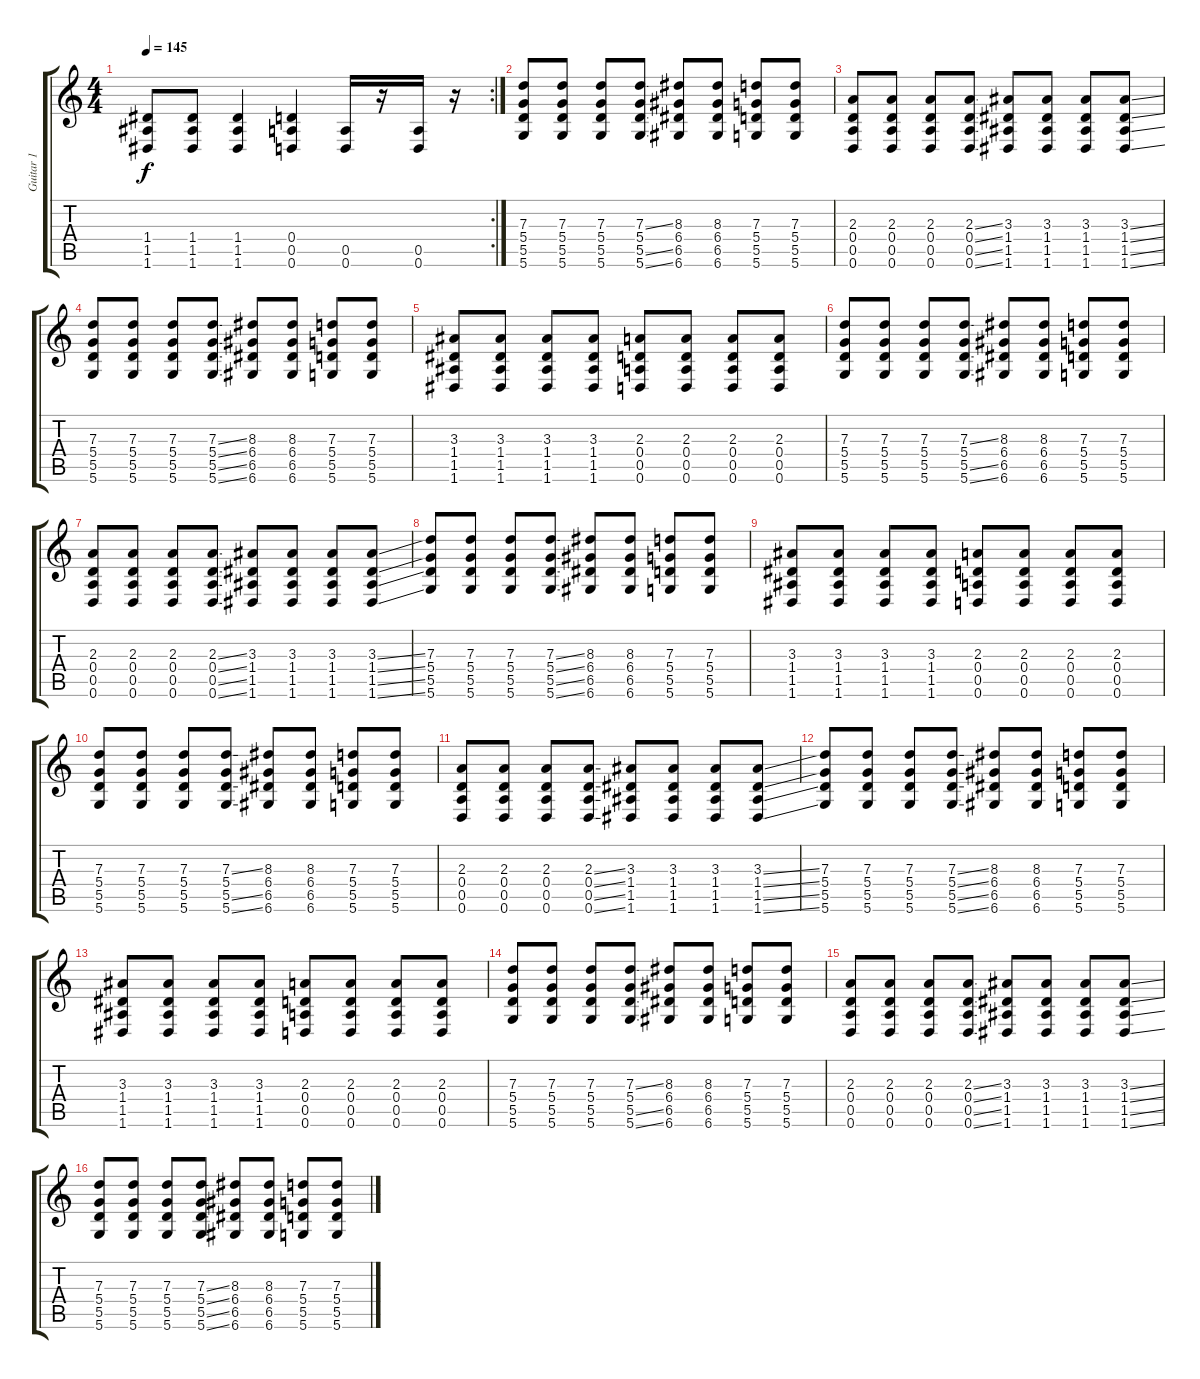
\track ("Guitar 1" "Guitar 1") {instrument distortionguitar}
\staff {score tabs}
\tuning (E4 B3 G3 D3 A2 D2) {hide}
\rc 2
\ts (4 4)
\tempo 145
\clef g2
\ks c
(1.4 1.5 1.6).8{dy f} (1.4 1.5 1.6).8 (1.4 1.5 1.6).4 (0.4 0.5 0.6).4 (0.5 0.6).16 r.16 (0.5 0.6).16 r.16 |
(7.3 5.4 5.5 5.6).8 (7.3 5.4 5.5 5.6).8 (7.3 5.4 5.5 5.6).8 (7.3{ss} 5.4 5.5{ss} 5.6{ss}).8 (8.3 6.4 6.5 6.6).8 (8.3 6.4 6.5 6.6).8 (7.3 5.4 5.5 5.6).8 (7.3 5.4 5.5 5.6).8 |
(2.3 0.4 0.5 0.6).8 (2.3 0.4 0.5 0.6).8 (2.3 0.4 0.5 0.6).8 (2.3{ss} 0.4{ss} 0.5{ss} 0.6{ss}).8 (3.3 1.4 1.5 1.6).8 (3.3 1.4 1.5 1.6).8 (3.3 1.4 1.5 1.6).8 (3.3{ss} 1.4{ss} 1.5{ss} 1.6{ss}).8 |
(7.3 5.4 5.5 5.6).8 (7.3 5.4 5.5 5.6).8 (7.3 5.4 5.5 5.6).8 (7.3{ss} 5.4{ss} 5.5{ss} 5.6{ss}).8 (8.3 6.4 6.5 6.6).8 (8.3 6.4 6.5 6.6).8 (7.3 5.4 5.5 5.6).8 (7.3 5.4 5.5 5.6).8 |
(3.3 1.4 1.5 1.6).8 (3.3 1.4 1.5 1.6).8 (3.3 1.4 1.5 1.6).8 (3.3 1.4 1.5 1.6).8 (2.3 0.4 0.5 0.6).8 (2.3 0.4 0.5 0.6).8 (2.3 0.4 0.5 0.6).8 (2.3 0.4 0.5 0.6).8 |
(7.3 5.4 5.5 5.6).8 (7.3 5.4 5.5 5.6).8 (7.3 5.4 5.5 5.6).8 (7.3{ss} 5.4 5.5{ss} 5.6{ss}).8 (8.3 6.4 6.5 6.6).8 (8.3 6.4 6.5 6.6).8 (7.3 5.4 5.5 5.6).8 (7.3 5.4 5.5 5.6).8 |
(2.3 0.4 0.5 0.6).8 (2.3 0.4 0.5 0.6).8 (2.3 0.4 0.5 0.6).8 (2.3{ss} 0.4{ss} 0.5{ss} 0.6{ss}).8 (3.3 1.4 1.5 1.6).8 (3.3 1.4 1.5 1.6).8 (3.3 1.4 1.5 1.6).8 (3.3{ss} 1.4{ss} 1.5{ss} 1.6{ss}).8 |
(7.3 5.4 5.5 5.6).8 (7.3 5.4 5.5 5.6).8 (7.3 5.4 5.5 5.6).8 (7.3{ss} 5.4{ss} 5.5{ss} 5.6{ss}).8 (8.3 6.4 6.5 6.6).8 (8.3 6.4 6.5 6.6).8 (7.3 5.4 5.5 5.6).8 (7.3 5.4 5.5 5.6).8 |
(3.3 1.4 1.5 1.6).8 (3.3 1.4 1.5 1.6).8 (3.3 1.4 1.5 1.6).8 (3.3 1.4 1.5 1.6).8 (2.3 0.4 0.5 0.6).8 (2.3 0.4 0.5 0.6).8 (2.3 0.4 0.5 0.6).8 (2.3 0.4 0.5 0.6).8 |
(7.3 5.4 5.5 5.6).8 (7.3 5.4 5.5 5.6).8 (7.3 5.4 5.5 5.6).8 (7.3{ss} 5.4 5.5{ss} 5.6{ss}).8 (8.3 6.4 6.5 6.6).8 (8.3 6.4 6.5 6.6).8 (7.3 5.4 5.5 5.6).8 (7.3 5.4 5.5 5.6).8 |
(2.3 0.4 0.5 0.6).8 (2.3 0.4 0.5 0.6).8 (2.3 0.4 0.5 0.6).8 (2.3{ss} 0.4{ss} 0.5{ss} 0.6{ss}).8 (3.3 1.4 1.5 1.6).8 (3.3 1.4 1.5 1.6).8 (3.3 1.4 1.5 1.6).8 (3.3{ss} 1.4{ss} 1.5{ss} 1.6{ss}).8 |
(7.3 5.4 5.5 5.6).8 (7.3 5.4 5.5 5.6).8 (7.3 5.4 5.5 5.6).8 (7.3{ss} 5.4{ss} 5.5{ss} 5.6{ss}).8 (8.3 6.4 6.5 6.6).8 (8.3 6.4 6.5 6.6).8 (7.3 5.4 5.5 5.6).8 (7.3 5.4 5.5 5.6).8 |
(3.3 1.4 1.5 1.6).8 (3.3 1.4 1.5 1.6).8 (3.3 1.4 1.5 1.6).8 (3.3 1.4 1.5 1.6).8 (2.3 0.4 0.5 0.6).8 (2.3 0.4 0.5 0.6).8 (2.3 0.4 0.5 0.6).8 (2.3 0.4 0.5 0.6).8 |
(7.3 5.4 5.5 5.6).8 (7.3 5.4 5.5 5.6).8 (7.3 5.4 5.5 5.6).8 (7.3{ss} 5.4 5.5{ss} 5.6{ss}).8 (8.3 6.4 6.5 6.6).8 (8.3 6.4 6.5 6.6).8 (7.3 5.4 5.5 5.6).8 (7.3 5.4 5.5 5.6).8 |
(2.3 0.4 0.5 0.6).8 (2.3 0.4 0.5 0.6).8 (2.3 0.4 0.5 0.6).8 (2.3{ss} 0.4{ss} 0.5{ss} 0.6{ss}).8 (3.3 1.4 1.5 1.6).8 (3.3 1.4 1.5 1.6).8 (3.3 1.4 1.5 1.6).8 (3.3{ss} 1.4{ss} 1.5{ss} 1.6{ss}).8 |
(7.3 5.4 5.5 5.6).8 (7.3 5.4 5.5 5.6).8 (7.3 5.4 5.5 5.6).8 (7.3{ss} 5.4{ss} 5.5{ss} 5.6{ss}).8 (8.3 6.4 6.5 6.6).8 (8.3 6.4 6.5 6.6).8 (7.3 5.4 5.5 5.6).8 (7.3 5.4 5.5 5.6).8
